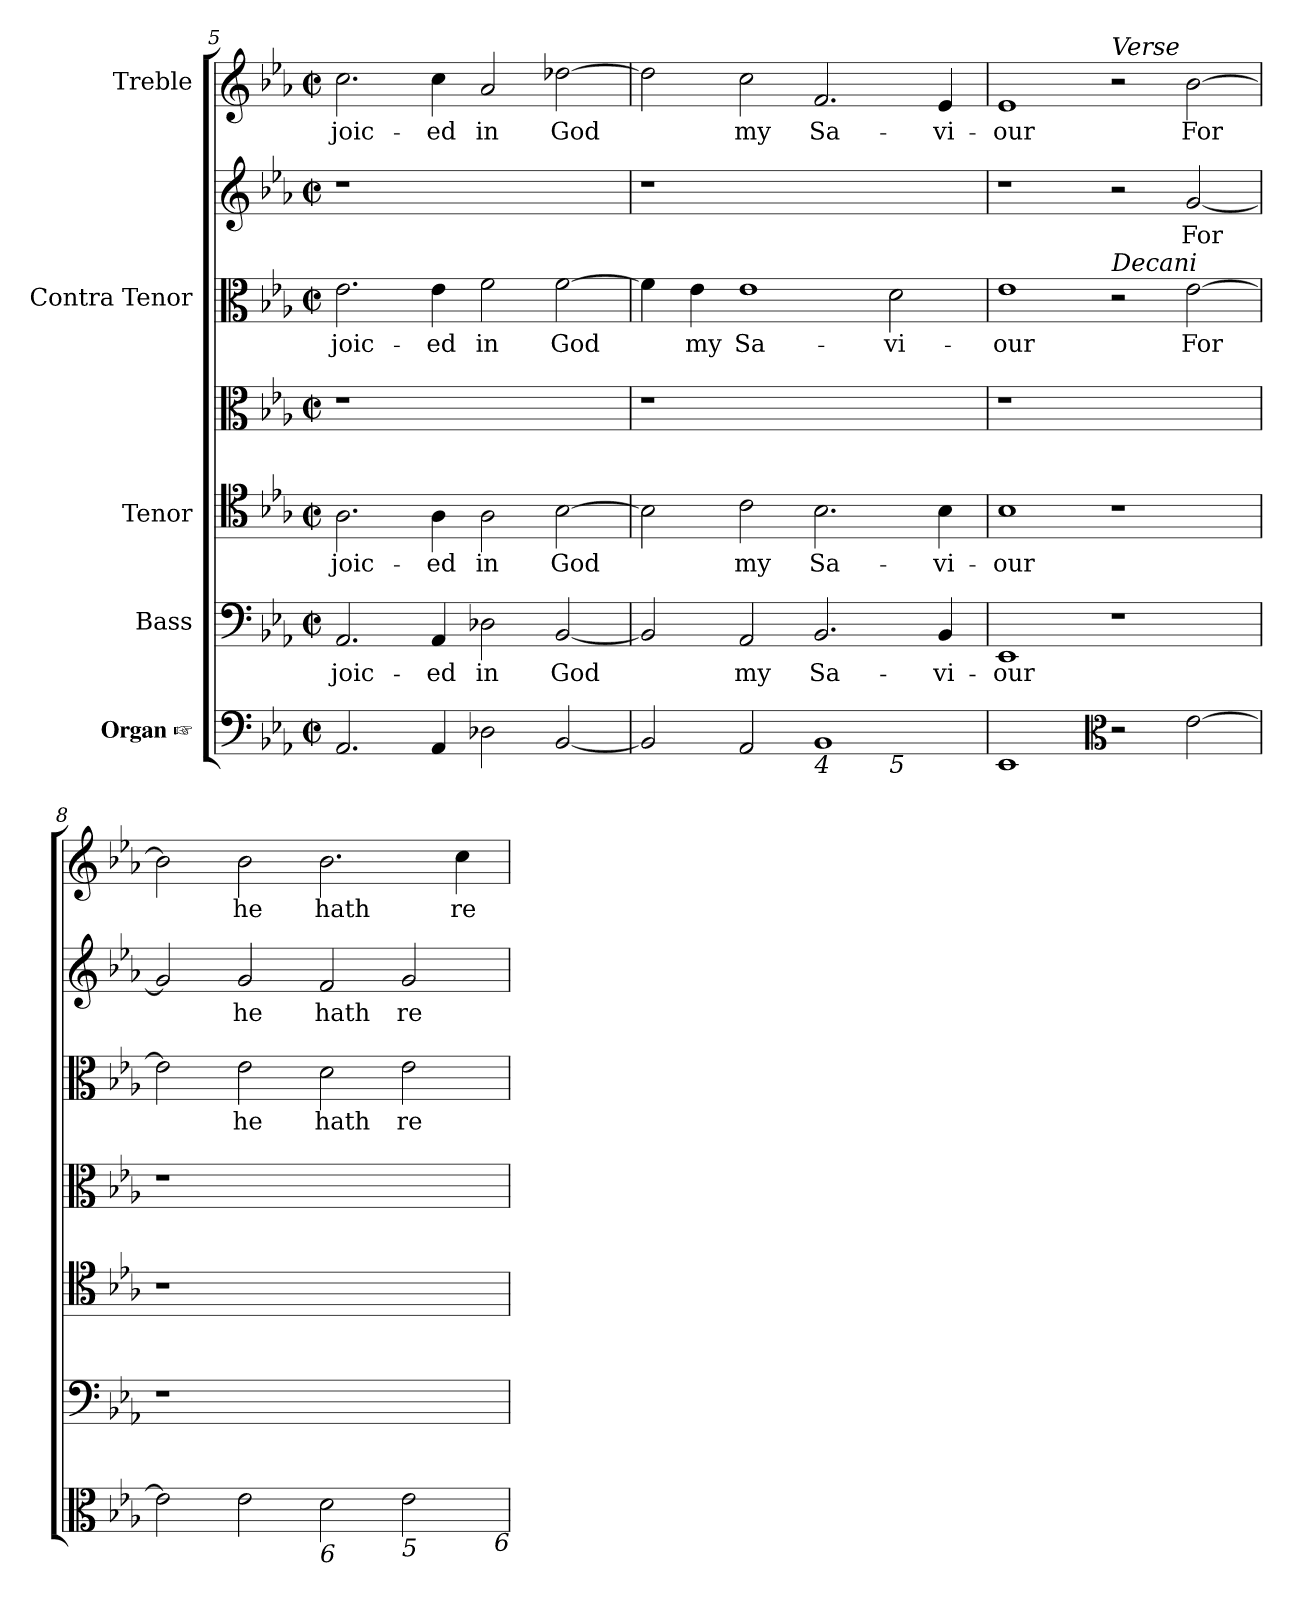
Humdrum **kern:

**kern	**kern	**text	**kern	**text	**kern	**kern	**text	**kern	**text	**kern	**text
*part7	*part6	*part6	*part5	*part5	*part4	*part3	*part3	*part2	*part2	*part1	*part1
*staff7	*staff6	*staff6	*staff5	*staff5	*staff4	*staff3	*staff3	*staff2	*staff2	*staff1	*staff1
*I"Organ     ☞	*I"Bass	*	*I"Tenor	*	*	*I"Contra Tenor	*	*	*	*I"Treble	*
*clefF4	*clefF4	*	*clefC4	*	*clefC3	*clefC3	*	*clefG2	*	*clefG2	*
*k[b-e-a-]	*k[b-e-a-]	*	*k[b-e-a-]	*	*k[b-e-a-]	*k[b-e-a-]	*	*k[b-e-a-]	*	*k[b-e-a-]	*
*c:	*c:	*	*c:	*	*c:	*c:	*	*c:	*	*c:	*
*M2/2	*M2/2	*	*M2/2	*	*M2/2	*M2/2	*	*M2/2	*	*M2/2	*
*met(c|)	*met(c|)	*	*met(c|)	*	*met(c|)	*met(c|)	*	*met(c|)	*	*met(c|)	*
=5	=5	=5	=5	=5	=5	=5	=5	=5	=5	=5	=5
!	!	!LO:LY:b	!	!LO:LY:b	!	!	!LO:LY:b	!	!	!	!LO:LY:b
2.AA-/	2.AA-/	-joic-	2.A-\	-joic-	1r	2.e-\	-joic-	1r	.	2.cc\	-joic-
!	!	!LO:LY:b	!	!LO:LY:b	!	!	!LO:LY:b	!	!	!	!LO:LY:b
4AA-/	4AA-/	-ed	4A-\	-ed	.	4e-\	-ed	.	.	4cc\	-ed
!	!	!LO:LY:b	!	!LO:LY:b	!	!	!LO:LY:b	!	!	!	!LO:LY:b
2D-X\	2D-X\	in	2A-\	in	1ryy	2f\	in	1ryy	.	2a-/	in
!	!	!LO:LY:b	!	!LO:LY:b	!	!	!LO:LY:b	!	!	!	!LO:LY:b
[2BB-/	[2BB-/	God	[2B-\	God	.	[2f\	God	.	.	[2dd-X\	God
=6	=6	=6	=6	=6	=6	=6	=6	=6	=6	=6	=6
*^	*	*	*	*	*	*	*	*	*	*	*
2BB-/]	1.ryy	2BB-/]	.	2B-\]	.	1r	4f\]	.	1r	.	2dd-\]	.
!	!	!	!	!	!	!	!	!LO:LY:b	!	!	!	!
.	.	.	.	.	.	.	4e-\	my	.	.	.	.
!	!	!	!LO:LY:b	!	!LO:LY:b	!	!	!LO:LY:b	!	!	!	!LO:LY:b
2AA-/	.	2AA-/	my	2c\	my	.	1e-	Sa-	.	.	2cc\	my
!LO:TX:b:i:t=4	!	!	!	!	!	!	!	!	!	!	!	!
!	!	!	!LO:LY:b	!	!LO:LY:b	!	!	!	!	!	!	!LO:LY:b
1BB-	.	2.BB-/	Sa-	2.B-\	Sa-	1ryy	.	.	1ryy	.	2.f/	Sa-
!	!LO:TX:b:i:t=5	!	!	!	!	!	!	!	!	!	!	!
!	!	!	!	!	!	!	!	!LO:LY:b	!	!	!	!
.	2ryy	.	.	.	.	.	2d\	-vi-	.	.	.	.
!	!	!	!LO:LY:b	!	!LO:LY:b	!	!	!	!	!	!	!LO:LY:b
.	.	4BB-/	-vi-	4B-\	-vi-	.	.	.	.	.	4e-/	-vi-
!!LO:PB:g=z
=7	=7	=7	=7	=7	=7	=7	=7	=7	=7	=7	=7	=7
!	!	!	!LO:LY:b	!	!LO:LY:b	!	!	!LO:LY:b	!	!	!	!LO:LY:b
*v	*v	*	*	*	*	*	*	*	*	*	*	*
1EE-	1EE-	-our	1B-	-our	1r	1e-	-our	1r	.	1e-	-our
*clefC3	*	*	*	*	*	*	*	*	*	*	*
!	!	!	!	!	!	!	!	!	!	!LO:TX:a:i:t=Verse	!
!	!	!	!	!	!	!LO:TX:a:i:t=Decani	!	!	!	!	!
2r	1r	.	1r	.	1ryy	2r	.	2r	.	2r	.
!	!	!	!	!	!	!	!LO:LY:b	!	!LO:LY:b	!	!LO:LY:b
[2e-\	.	.	.	.	.	[2e-\	For	[2g/	For	[2b-\	For
=8	=8	=8	=8	=8	=8	=8	=8	=8	=8	=8	=8
2e-\]	1r	.	1r	.	1r	2e-\]	.	2g/]	.	2b-\]	.
!	!	!	!	!	!	!	!LO:LY:b	!	!LO:LY:b	!	!LO:LY:b
2e-\	.	.	.	.	.	2e-\	he	2g/	he	2b-\	he
!LO:TX:b:i:t=6	!	!	!	!	!	!	!	!	!	!	!
!	!	!	!	!	!	!	!LO:LY:b	!	!LO:LY:b	!	!LO:LY:b
2d\	1ryy	.	1ryy	.	1ryy	2d\	hath	2f/	hath	2.b-\	hath
!LO:TX:b:i:t=5	!	!	!	!	!	!	!	!	!	!	!
!	!	!	!	!	!	!	!LO:LY:b	!	!LO:LY:b	!	!
2e-\	.	.	.	.	.	2e-\	re-	2g/	re-	.	.
!	!	!	!	!	!	!	!	!	!	!	!LO:LY:b
.	.	.	.	.	.	.	.	.	.	4cc\	re-
!LO:TX:b:i:t=6	!	!	!	!	!	!	!	!	!	!	!
=	=	=	=	=	=	=	=	=	=	=	=
*-	*-	*-	*-	*-	*-	*-	*-	*-	*-	*-	*-
